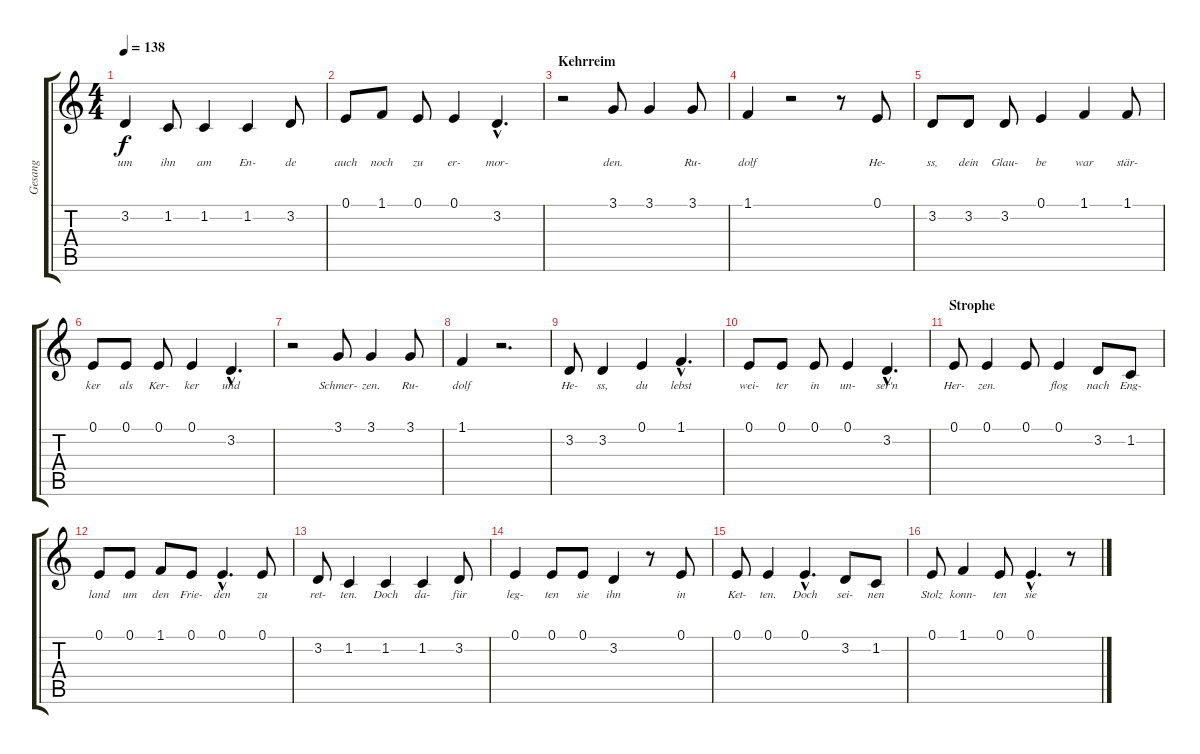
\track ("Gesang" "Gesang") {instrument altosax}
\staff {score tabs}
\tuning (E4 B3 G3 D3 A2 E2) {hide}
\ts (4 4)
\tempo 138
\clef g2
\ks c
3.2.4{lyrics (0 "um") lyrics (1 "") lyrics (2 "") lyrics (3 "") lyrics (4 "") dy f} 1.2.8{lyrics (0 "ihn") lyrics (1 "") lyrics (2 "") lyrics (3 "") lyrics (4 "")} 1.2.4{lyrics (0 "am") lyrics (1 "") lyrics (2 "") lyrics (3 "") lyrics (4 "")} 1.2.4{lyrics (0 "En-") lyrics (1 "") lyrics (2 "") lyrics (3 "") lyrics (4 "")} 3.2.8{lyrics (0 "de") lyrics (1 "") lyrics (2 "") lyrics (3 "") lyrics (4 "")} |
0.1.8{lyrics (0 "auch") lyrics (1 "") lyrics (2 "") lyrics (3 "") lyrics (4 "")} 1.1.8{lyrics (0 "noch") lyrics (1 "") lyrics (2 "") lyrics (3 "") lyrics (4 "")} 0.1.8{lyrics (0 "zu") lyrics (1 "") lyrics (2 "") lyrics (3 "") lyrics (4 "")} 0.1.4{lyrics (0 "er-") lyrics (1 "") lyrics (2 "") lyrics (3 "") lyrics (4 "")} 3.2{hac}.4{d lyrics (0 "mor-") lyrics (1 "") lyrics (2 "") lyrics (3 "") lyrics (4 "")} |
\section ("" "Kehrreim")
r.2 3.1.8{lyrics (0 "den.") lyrics (1 "") lyrics (2 "") lyrics (3 "") lyrics (4 "")} 3.1.4{lyrics (0 "") lyrics (1 "") lyrics (2 "") lyrics (3 "") lyrics (4 "")} 3.1.8{lyrics (0 "Ru-") lyrics (1 "") lyrics (2 "") lyrics (3 "") lyrics (4 "")} |
1.1.4{lyrics (0 "dolf") lyrics (1 "") lyrics (2 "") lyrics (3 "") lyrics (4 "")} r.2 r.8 0.1.8{lyrics (0 "He-") lyrics (1 "") lyrics (2 "") lyrics (3 "") lyrics (4 "")} |
3.2.8{lyrics (0 "ss,") lyrics (1 "") lyrics (2 "") lyrics (3 "") lyrics (4 "")} 3.2.8{lyrics (0 "dein") lyrics (1 "") lyrics (2 "") lyrics (3 "") lyrics (4 "")} 3.2.8{lyrics (0 "Glau-") lyrics (1 "") lyrics (2 "") lyrics (3 "") lyrics (4 "")} 0.1.4{lyrics (0 "be") lyrics (1 "") lyrics (2 "") lyrics (3 "") lyrics (4 "")} 1.1.4{lyrics (0 "war") lyrics (1 "") lyrics (2 "") lyrics (3 "") lyrics (4 "")} 1.1.8{lyrics (0 "stär-") lyrics (1 "") lyrics (2 "") lyrics (3 "") lyrics (4 "")} |
0.1.8{lyrics (0 "ker") lyrics (1 "") lyrics (2 "") lyrics (3 "") lyrics (4 "")} 0.1.8{lyrics (0 "als") lyrics (1 "") lyrics (2 "") lyrics (3 "") lyrics (4 "")} 0.1.8{lyrics (0 "Ker-") lyrics (1 "") lyrics (2 "") lyrics (3 "") lyrics (4 "")} 0.1.4{lyrics (0 "ker") lyrics (1 "") lyrics (2 "") lyrics (3 "") lyrics (4 "")} 3.2{hac}.4{d lyrics (0 "und") lyrics (1 "") lyrics (2 "") lyrics (3 "") lyrics (4 "")} |
r.2 3.1.8{lyrics (0 "Schmer-") lyrics (1 "") lyrics (2 "") lyrics (3 "") lyrics (4 "")} 3.1.4{lyrics (0 "zen.") lyrics (1 "") lyrics (2 "") lyrics (3 "") lyrics (4 "")} 3.1.8{lyrics (0 "Ru-") lyrics (1 "") lyrics (2 "") lyrics (3 "") lyrics (4 "")} |
1.1.4{lyrics (0 "dolf") lyrics (1 "") lyrics (2 "") lyrics (3 "") lyrics (4 "")} r.2{d} |
3.2.8{lyrics (0 "He-") lyrics (1 "") lyrics (2 "") lyrics (3 "") lyrics (4 "")} 3.2.4{lyrics (0 "ss,") lyrics (1 "") lyrics (2 "") lyrics (3 "") lyrics (4 "")} 0.1.4{lyrics (0 "du") lyrics (1 "") lyrics (2 "") lyrics (3 "") lyrics (4 "")} 1.1{hac}.4{d lyrics (0 "lebst") lyrics (1 "") lyrics (2 "") lyrics (3 "") lyrics (4 "")} |
0.1.8{lyrics (0 "wei-") lyrics (1 "") lyrics (2 "") lyrics (3 "") lyrics (4 "")} 0.1.8{lyrics (0 "ter") lyrics (1 "") lyrics (2 "") lyrics (3 "") lyrics (4 "")} 0.1.8{lyrics (0 "in") lyrics (1 "") lyrics (2 "") lyrics (3 "") lyrics (4 "")} 0.1.4{lyrics (0 "un-") lyrics (1 "") lyrics (2 "") lyrics (3 "") lyrics (4 "")} 3.2{hac}.4{d lyrics (0 "ser'n") lyrics (1 "") lyrics (2 "") lyrics (3 "") lyrics (4 "")} |
\section ("" "Strophe")
0.1.8{lyrics (0 "Her-") lyrics (1 "") lyrics (2 "") lyrics (3 "") lyrics (4 "")} 0.1.4{lyrics (0 "zen.") lyrics (1 "") lyrics (2 "") lyrics (3 "") lyrics (4 "")} 0.1.8{lyrics (0 "") lyrics (1 "") lyrics (2 "") lyrics (3 "") lyrics (4 "")} 0.1.4{lyrics (0 "flog") lyrics (1 "") lyrics (2 "") lyrics (3 "") lyrics (4 "")} 3.2.8{lyrics (0 "nach") lyrics (1 "") lyrics (2 "") lyrics (3 "") lyrics (4 "")} 1.2.8{lyrics (0 "Eng-") lyrics (1 "") lyrics (2 "") lyrics (3 "") lyrics (4 "")} |
0.1.8{lyrics (0 "land") lyrics (1 "") lyrics (2 "") lyrics (3 "") lyrics (4 "")} 0.1.8{lyrics (0 "um") lyrics (1 "") lyrics (2 "") lyrics (3 "") lyrics (4 "")} 1.1.8{lyrics (0 "den") lyrics (1 "") lyrics (2 "") lyrics (3 "") lyrics (4 "")} 0.1.8{lyrics (0 "Frie-") lyrics (1 "") lyrics (2 "") lyrics (3 "") lyrics (4 "")} 0.1{hac}.4{d lyrics (0 "den") lyrics (1 "") lyrics (2 "") lyrics (3 "") lyrics (4 "")} 0.1.8{lyrics (0 "zu") lyrics (1 "") lyrics (2 "") lyrics (3 "") lyrics (4 "")} |
3.2.8{lyrics (0 "ret-") lyrics (1 "") lyrics (2 "") lyrics (3 "") lyrics (4 "")} 1.2.4{lyrics (0 "ten.") lyrics (1 "") lyrics (2 "") lyrics (3 "") lyrics (4 "")} 1.2.4{lyrics (0 "Doch") lyrics (1 "") lyrics (2 "") lyrics (3 "") lyrics (4 "")} 1.2.4{lyrics (0 "da-") lyrics (1 "") lyrics (2 "") lyrics (3 "") lyrics (4 "")} 3.2.8{lyrics (0 "für") lyrics (1 "") lyrics (2 "") lyrics (3 "") lyrics (4 "")} |
0.1.4{lyrics (0 "leg-") lyrics (1 "") lyrics (2 "") lyrics (3 "") lyrics (4 "")} 0.1.8{lyrics (0 "ten") lyrics (1 "") lyrics (2 "") lyrics (3 "") lyrics (4 "")} 0.1.8{lyrics (0 "sie") lyrics (1 "") lyrics (2 "") lyrics (3 "") lyrics (4 "")} 3.2.4{lyrics (0 "ihn") lyrics (1 "") lyrics (2 "") lyrics (3 "") lyrics (4 "")} r.8 0.1.8{lyrics (0 "in") lyrics (1 "") lyrics (2 "") lyrics (3 "") lyrics (4 "")} |
0.1.8{lyrics (0 "Ket-") lyrics (1 "") lyrics (2 "") lyrics (3 "") lyrics (4 "")} 0.1.4{lyrics (0 "ten.") lyrics (1 "") lyrics (2 "") lyrics (3 "") lyrics (4 "")} 0.1{hac}.4{d lyrics (0 "Doch") lyrics (1 "") lyrics (2 "") lyrics (3 "") lyrics (4 "")} 3.2.8{lyrics (0 "sei-") lyrics (1 "") lyrics (2 "") lyrics (3 "") lyrics (4 "")} 1.2.8{lyrics (0 "nen") lyrics (1 "") lyrics (2 "") lyrics (3 "") lyrics (4 "")} |
0.1.8{lyrics (0 "Stolz") lyrics (1 "") lyrics (2 "") lyrics (3 "") lyrics (4 "")} 1.1.4{lyrics (0 "konn-") lyrics (1 "") lyrics (2 "") lyrics (3 "") lyrics (4 "")} 0.1.8{lyrics (0 "ten") lyrics (1 "") lyrics (2 "") lyrics (3 "") lyrics (4 "")} 0.1{hac}.4{d lyrics (0 "sie") lyrics (1 "") lyrics (2 "") lyrics (3 "") lyrics (4 "")} r.8
